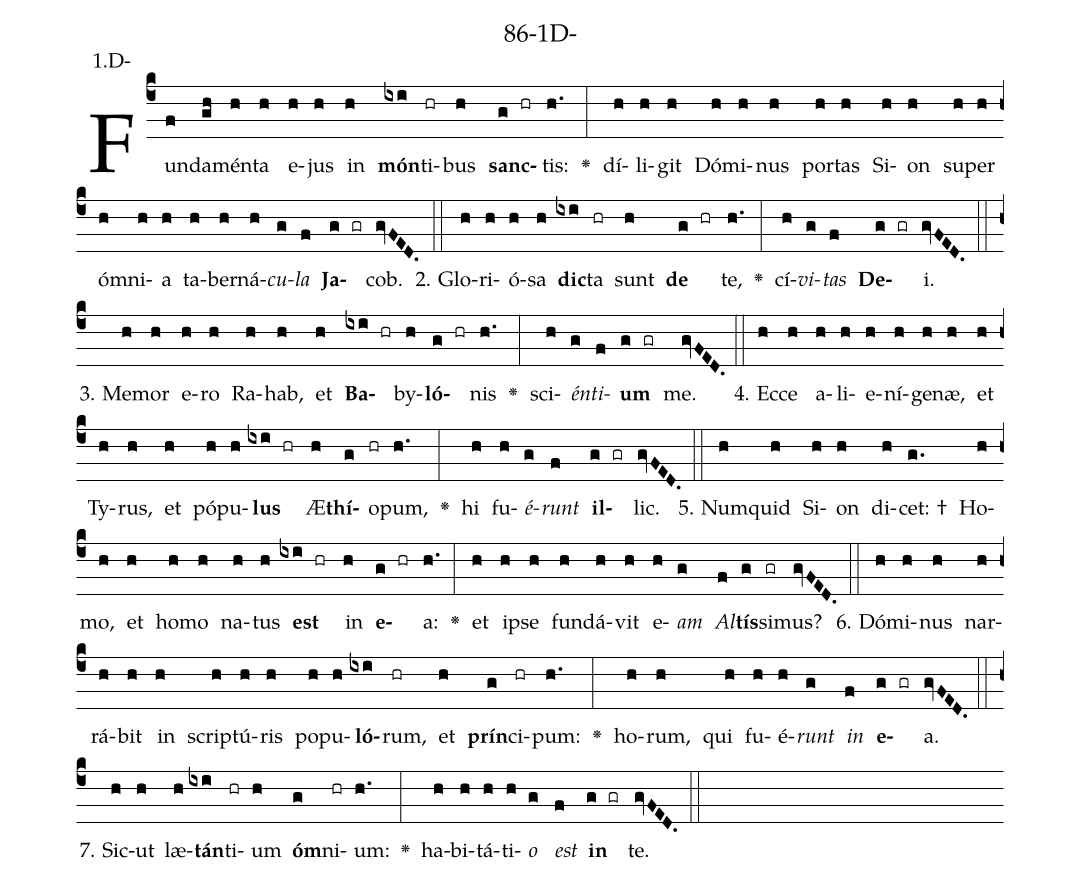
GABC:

name: 86-1D-;
annotation: 1.D-;
%%
(c4)Fun(f)da(gh)mén(h)ta(h) e(h)jus(h) in(h) <b>món</b>(ixi)ti(hr)bus(h) <b>sanc</b>(g hr)tis:(h.) <v>\greheightstar</v>(:) dí(h)li(h)git(h) Dó(h)mi(h)nus(h) por(h)tas(h) Si(h)on(h) su(h)per(h) óm(h)ni(h)a(h) ta(h)ber(h)ná(h)<i>cu</i>(g)<i>la</i>(f) <b>Ja</b>(g gr)cob.(gvFED.) (::)
2. Glo(h)ri(h)ó(h)sa(h) <b>dic</b>(ixi)ta(hr) sunt(h) <b>de</b>(g hr) te,(h.) <v>\greheightstar</v>(:) cí(h)<i>vi</i>(g)<i>tas</i>(f) <b>De</b>(g gr)i.(gvFED.) (::)
3. Me(h)mor(h) e(h)ro(h) Ra(h)hab,(h) et(h) <b>Ba</b>(ixi hr)by(h)<b>ló</b>(g hr)nis(h.) <v>\greheightstar</v>(:) sci(h)<i>én</i>(g)<i>ti</i>(f)<b>um</b>(g gr) me.(gvFED.) (::)
4. Ec(h)ce(h) a(h)li(h)e(h)ní(h)ge(h)næ,(h) et(h) Ty(h)rus,(h) et(h) pó(h)pu(h)<b>lus</b>(ixi hr) Æ(h)<b>thí</b>(g)o(hr)pum,(h.) <v>\greheightstar</v>(:) hi(h) fu(h)<i>é</i>(g)<i>runt</i>(f) <b>il</b>(g gr)lic.(gvFED.) (::)
5. Num(h)quid(h) Si(h)on(h) di(h)cet: †(g.) Ho(h)mo,(h) et(h) ho(h)mo(h) na(h)tus(h) <b>est</b>(ixi hr) in(h) <b>e</b>(g hr)a:(h.) <v>\greheightstar</v>(:) et(h) ip(h)se(h) fun(h)dá(h)vit(h) e(h)<i>am</i>(g) <i>Al</i>(f)<b>tís</b>(g)si(gr)mus?(gvFED.) (::)
6. Dó(h)mi(h)nus(h) nar(h)rá(h)bit(h) in(h) scrip(h)tú(h)ris(h) po(h)pu(h)<b>ló</b>(ixi)rum,(hr) et(h) <b>prín</b>(g)ci(hr)pum:(h.) <v>\greheightstar</v>(:) ho(h)rum,(h) qui(h) fu(h)é(h)<i>runt</i>(g) <i>in</i>(f) <b>e</b>(g gr)a.(gvFED.) (::)
7. Sic(h)ut(h) læ(h)<b>tán</b>(ixi)ti(hr)um(h) <b>óm</b>(g)ni(hr)um:(h.) <v>\greheightstar</v>(:) ha(h)bi(h)tá(h)ti(h)<i>o</i>(g) <i>est</i>(f) <b>in</b>(g gr) te.(gvFED.) (::)
